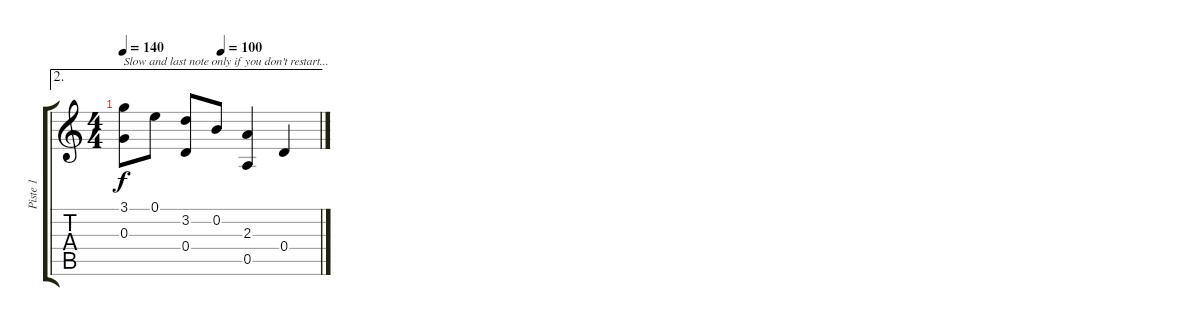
\track ("Piste 1" "Piste 1") {instrument acousticguitarnylon}
\staff {score tabs}
\tuning (E4 B3 G3 D3 A2 E2) {hide}
\ae 2
\ts (4 4)
\tempo 140
\tempo (100 0.5)
\clef g2
\ks c
(3.1 0.3).8{txt "Slow and last note only if you don't restart..." dy f} 0.1.8 (3.2 0.4).8 0.2.8 (2.3 0.5).4 0.4.4
